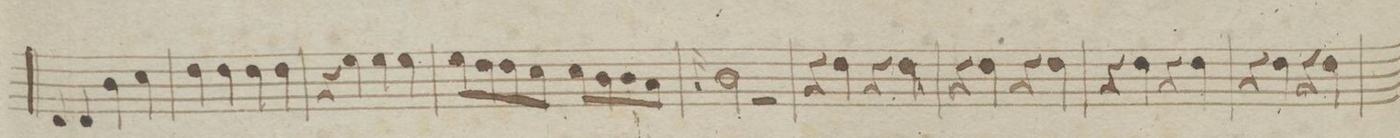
**kern	**dynam
*I"Violin 2do	*
*clefG2	*
*k[f#]	*
*met(c)	*
*M4/4	*
4d/	.
4d/	.
4b\	.
4cc\	.
=121	=121
4dd\	.
4dd\	.
4dd\	.
4dd\	.
=122	=122
4r	.
4ee\	.
4ee\	.
4ee\	.
=123	=123
8ee\L	.
8dd\	.
8dd\	.
8cc\J	.
8cc\L	.
8b\	.
8b\	.
8a\J	.
=124	=124
16qqa/	.
2b\	.
2r	.
=125	=125
4r	.
4dd\	.
4r	.
4dd\	.
=126	=126
4r	.
4dd\	.
4r	.
4dd\	.
=127	=127
4r	.
4dd\	.
4r	.
4dd\	.
=128	=128
4r	.
4dd\	.
4r	.
4dd\	.
=129	=129
*-	*-
